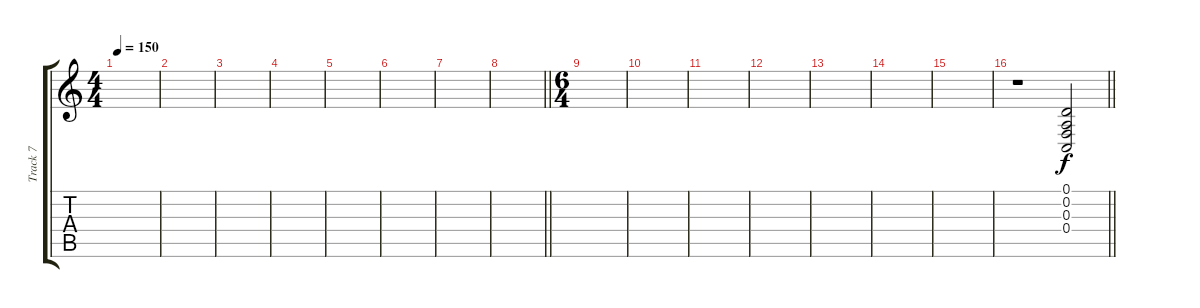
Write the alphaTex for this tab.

\track ("Track 7" "Track 7") {instrument reversecymbal}
\staff {score tabs}
\tuning (D4 A3 F3 C3 G2 C2) {hide}
\ts (4 4)
\tempo 150
\clef g2
\ks c
|
|
|
|
|
|
|
\barLineRight lightlight
|
\ts (6 4)
|
|
|
|
|
|
|
\barLineRight lightlight
r.1 (0.1 0.2 0.3 0.4).2
